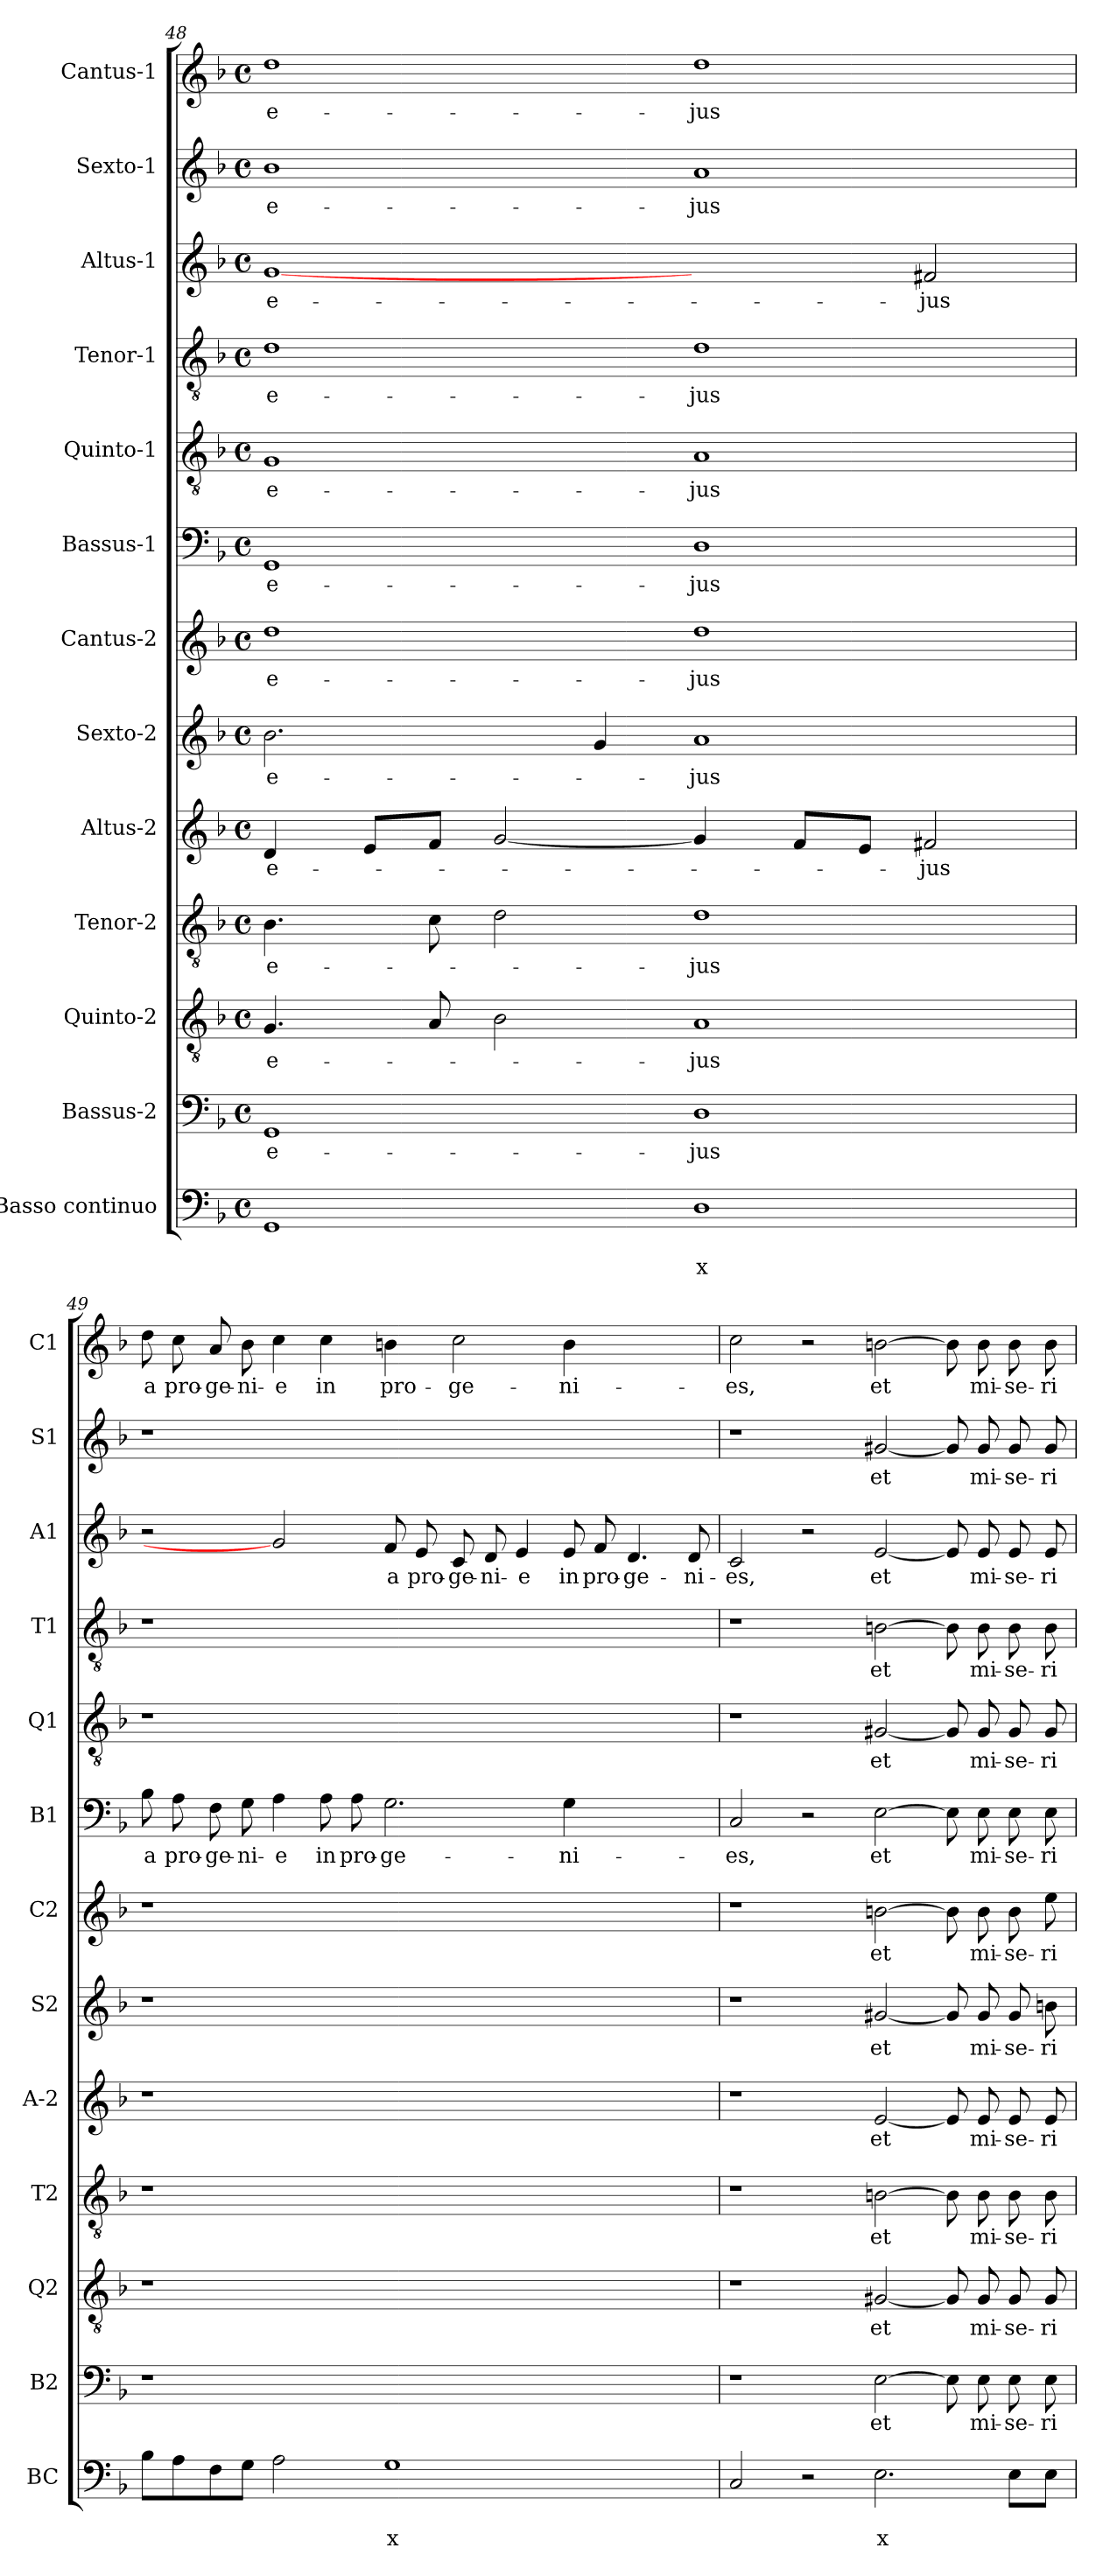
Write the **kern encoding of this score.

**kern	**text	**text	**kern	**text	**kern	**text	**kern	**text	**kern	**text	**kern	**text	**kern	**text	**kern	**text	**kern	**text	**kern	**text	**kern	**text	**kern	**text	**kern	**text
*part13	*part13	*part13	*part12	*part12	*part11	*part11	*part10	*part10	*part9	*part9	*part8	*part8	*part7	*part7	*part6	*part6	*part5	*part5	*part4	*part4	*part3	*part3	*part2	*part2	*part1	*part1
*staff13	*staff13	*staff13	*staff12	*staff12	*staff11	*staff11	*staff10	*staff10	*staff9	*staff9	*staff8	*staff8	*staff7	*staff7	*staff6	*staff6	*staff5	*staff5	*staff4	*staff4	*staff3	*staff3	*staff2	*staff2	*staff1	*staff1
*I"Basso continuo	*	*	*I"Bassus-2	*	*I"Quinto-2	*	*I"Tenor-2	*	*I"Altus-2	*	*I"Sexto-2	*	*I"Cantus-2	*	*I"Bassus-1	*	*I"Quinto-1	*	*I"Tenor-1	*	*I"Altus-1	*	*I"Sexto-1	*	*I"Cantus-1	*
*I'BC	*	*	*I'B2	*	*I'Q2	*	*I'T2	*	*I'A-2	*	*I'S2	*	*I'C2	*	*I'B1	*	*I'Q1	*	*I'T1	*	*I'A1	*	*I'S1	*	*I'C1	*
*clefF4	*	*	*clefF4	*	*clefGv2	*	*clefGv2	*	*clefG2	*	*clefG2	*	*clefG2	*	*clefF4	*	*clefGv2	*	*clefGv2	*	*clefG2	*	*clefG2	*	*clefG2	*
*k[b-]	*	*	*k[b-]	*	*k[b-]	*	*k[b-]	*	*k[b-]	*	*k[b-]	*	*k[b-]	*	*k[b-]	*	*k[b-]	*	*k[b-]	*	*k[b-]	*	*k[b-]	*	*k[b-]	*
*F:	*	*	*F:	*	*F:	*	*F:	*	*F:	*	*F:	*	*F:	*	*F:	*	*F:	*	*F:	*	*F:	*	*F:	*	*F:	*
*M4/4	*	*	*M4/4	*	*M4/4	*	*M4/4	*	*M4/4	*	*M4/4	*	*M4/4	*	*M4/4	*	*M4/4	*	*M4/4	*	*M4/4	*	*M4/4	*	*M4/4	*
*met(c)	*	*	*met(c)	*	*met(c)	*	*met(c)	*	*met(c)	*	*met(c)	*	*met(c)	*	*met(c)	*	*met(c)	*	*met(c)	*	*met(c)	*	*met(c)	*	*met(c)	*
=48	=48	=48	=48	=48	=48	=48	=48	=48	=48	=48	=48	=48	=48	=48	=48	=48	=48	=48	=48	=48	=48	=48	=48	=48	=48	=48
!	!	!	!	!LO:LY:b	!	!LO:LY:b	!	!LO:LY:b	!	!LO:LY:b	!	!LO:LY:b	!	!LO:LY:b	!	!LO:LY:b	!	!LO:LY:b	!	!LO:LY:b	!	!LO:LY:b	!	!LO:LY:b	!	!LO:LY:b
1GG	.	.	1GG	e-	4.G/	e-	4.B-\	e-	4d/	e-	2.b-\	e-	1dd	e-	1GG	e-	1G	e-	1d	e-	[1g	e-	1b-	e-	1dd	e-
.	.	.	.	.	.	.	.	.	8e/L	.	.	.	.	.	.	.	.	.	.	.	.	.	.	.	.	.
.	.	.	.	.	8A/	.	8c\	.	8f/J	.	.	.	.	.	.	.	.	.	.	.	.	.	.	.	.	.
.	.	.	.	.	2B-\	.	2d\	.	[2g/	.	.	.	.	.	.	.	.	.	.	.	.	.	.	.	.	.
.	.	.	.	.	.	.	.	.	.	.	4g/	.	.	.	.	.	.	.	.	.	.	.	.	.	.	.
!	!	!LO:LY:b	!	!LO:LY:b	!	!LO:LY:b	!	!LO:LY:b	!	!	!	!LO:LY:b	!	!LO:LY:b	!	!LO:LY:b	!	!LO:LY:b	!	!LO:LY:b	!	!	!	!LO:LY:b	!	!LO:LY:b
1D	.	x	1D	-jus	1A	-jus	1d	-jus	4g/]	.	1a	-jus	1dd	-jus	1D	-jus	1A	-jus	1d	-jus	2ryy	.	1a	-jus	1dd	-jus
.	.	.	.	.	.	.	.	.	8f/L	.	.	.	.	.	.	.	.	.	.	.	.	.	.	.	.	.
.	.	.	.	.	.	.	.	.	8e/J	.	.	.	.	.	.	.	.	.	.	.	.	.	.	.	.	.
!	!	!	!	!	!	!	!	!	!	!LO:LY:b	!	!	!	!	!	!	!	!	!	!	!	!LO:LY:b	!	!	!	!
.	.	.	.	.	.	.	.	.	2f#X/	-jus	.	.	.	.	.	.	.	.	.	.	2f#X/	-jus	.	.	.	.
=49	=49	=49	=49	=49	=49	=49	=49	=49	=49	=49	=49	=49	=49	=49	=49	=49	=49	=49	=49	=49	=49	=49	=49	=49	=49	=49
!	!	!	!	!	!	!	!	!	!	!	!	!	!	!	!	!LO:LY:b	!	!	!	!	!	!	!	!	!	!LO:LY:b
8B-\L	.	.	1r	.	1r	.	1r	.	1r	.	1r	.	1r	.	8B-\	a	1r	.	1r	.	2r	.	1r	.	8dd\	a
!	!	!	!	!	!	!	!	!	!	!	!	!	!	!	!	!LO:LY:b	!	!	!	!	!	!	!	!	!	!LO:LY:b
8A\	.	.	.	.	.	.	.	.	.	.	.	.	.	.	8A\	pro-	.	.	.	.	.	.	.	.	8cc\	pro-
!	!	!	!	!	!	!	!	!	!	!	!	!	!	!	!	!LO:LY:b	!	!	!	!	!	!	!	!	!	!LO:LY:b
8F\	.	.	.	.	.	.	.	.	.	.	.	.	.	.	8F\	-ge-	.	.	.	.	.	.	.	.	8a/	-ge-
!	!	!	!	!	!	!	!	!	!	!	!	!	!	!	!	!LO:LY:b	!	!	!	!	!	!	!	!	!	!LO:LY:b
8G\J	.	.	.	.	.	.	.	.	.	.	.	.	.	.	8G\	-ni-	.	.	.	.	.	.	.	.	8b-\	-ni-
!	!	!	!	!	!	!	!	!	!	!	!	!	!	!	!	!LO:LY:b	!	!	!	!	!	!	!	!	!	!LO:LY:b
2A\	.	.	.	.	.	.	.	.	.	.	.	.	.	.	4A\	-e	.	.	.	.	2g]	.	.	.	4cc\	-e
!	!	!	!	!	!	!	!	!	!	!	!	!	!	!	!	!LO:LY:b	!	!	!	!	!	!	!	!	!	!LO:LY:b
.	.	.	.	.	.	.	.	.	.	.	.	.	.	.	8A\	in	.	.	.	.	.	.	.	.	4cc\	in
!	!	!	!	!	!	!	!	!	!	!	!	!	!	!	!	!LO:LY:b	!	!	!	!	!	!	!	!	!	!
.	.	.	.	.	.	.	.	.	.	.	.	.	.	.	8A\	pro-	.	.	.	.	.	.	.	.	.	.
!	!	!LO:LY:b	!	!	!	!	!	!	!	!	!	!	!	!	!	!LO:LY:b	!	!	!	!	!	!LO:LY:b	!	!	!	!LO:LY:b
1G	.	x	1.ryy	.	1.ryy	.	1.ryy	.	1.ryy	.	1.ryy	.	1.ryy	.	2.G\	-ge-	1.ryy	.	1.ryy	.	8f/	a	1.ryy	.	4bn\	pro-
!	!	!	!	!	!	!	!	!	!	!	!	!	!	!	!	!	!	!	!	!	!	!LO:LY:b	!	!	!	!
.	.	.	.	.	.	.	.	.	.	.	.	.	.	.	.	.	.	.	.	.	8e/	pro-	.	.	.	.
!	!	!	!	!	!	!	!	!	!	!	!	!	!	!	!	!	!	!	!	!	!	!LO:LY:b	!	!	!	!LO:LY:b
.	.	.	.	.	.	.	.	.	.	.	.	.	.	.	.	.	.	.	.	.	8c/	-ge-	.	.	2cc\	-ge-
!	!	!	!	!	!	!	!	!	!	!	!	!	!	!	!	!	!	!	!	!	!	!LO:LY:b	!	!	!	!
.	.	.	.	.	.	.	.	.	.	.	.	.	.	.	.	.	.	.	.	.	8d/	-ni-	.	.	.	.
!	!	!	!	!	!	!	!	!	!	!	!	!	!	!	!	!	!	!	!	!	!	!LO:LY:b	!	!	!	!
.	.	.	.	.	.	.	.	.	.	.	.	.	.	.	.	.	.	.	.	.	4e/	-e	.	.	.	.
!	!	!	!	!	!	!	!	!	!	!	!	!	!	!	!	!LO:LY:b	!	!	!	!	!	!LO:LY:b	!	!	!	!LO:LY:b
.	.	.	.	.	.	.	.	.	.	.	.	.	.	.	4G\	-ni-	.	.	.	.	8e/	in	.	.	4b\	-ni-
!	!	!	!	!	!	!	!	!	!	!	!	!	!	!	!	!	!	!	!	!	!	!LO:LY:b	!	!	!	!
.	.	.	.	.	.	.	.	.	.	.	.	.	.	.	.	.	.	.	.	.	8f/	pro-	.	.	.	.
!	!	!	!	!	!	!	!	!	!	!	!	!	!	!	!	!	!	!	!	!	!	!LO:LY:b	!	!	!	!
2ryy	.	.	.	.	.	.	.	.	.	.	.	.	.	.	2ryy	.	.	.	.	.	4.d/	-ge-	.	.	2ryy	.
!	!	!	!	!	!	!	!	!	!	!	!	!	!	!	!	!	!	!	!	!	!	!LO:LY:b	!	!	!	!
.	.	.	.	.	.	.	.	.	.	.	.	.	.	.	.	.	.	.	.	.	8d/	-ni-	.	.	.	.
!!LO:PB:g=z
=50	=50	=50	=50	=50	=50	=50	=50	=50	=50	=50	=50	=50	=50	=50	=50	=50	=50	=50	=50	=50	=50	=50	=50	=50	=50	=50
!	!	!	!	!	!	!	!	!	!	!	!	!	!	!	!	!LO:LY:b	!	!	!	!	!	!LO:LY:b	!	!	!	!LO:LY:b
2C/	.	.	1r	.	1r	.	1r	.	1r	.	1r	.	1r	.	2C/	-es,	1r	.	1r	.	2c/	-es,	1r	.	2cc\	-es,
2r	.	.	.	.	.	.	.	.	.	.	.	.	.	.	2r	.	.	.	.	.	2r	.	.	.	2r	.
!	!	!LO:LY:b	!	!LO:LY:b	!	!LO:LY:b	!	!LO:LY:b	!	!LO:LY:b	!	!LO:LY:b	!	!LO:LY:b	!	!LO:LY:b	!	!LO:LY:b	!	!LO:LY:b	!	!LO:LY:b	!	!LO:LY:b	!	!LO:LY:b
2.E\	.	x	[2E\	et	[2G#X/	et	[2Bn\	et	[2e/	et	[2g#X/	et	[2bn\	et	[2E\	et	[2G#X/	et	[2Bn\	et	[2e/	et	[2g#X/	et	[2bn\	et
.	.	.	8E\]	.	8G#/]	.	8B\]	.	8e/]	.	8g#/]	.	8b\]	.	8E\]	.	8G#/]	.	8B\]	.	8e/]	.	8g#/]	.	8b\]	.
!	!	!	!	!LO:LY:b	!	!LO:LY:b	!	!LO:LY:b	!	!LO:LY:b	!	!LO:LY:b	!	!LO:LY:b	!	!LO:LY:b	!	!LO:LY:b	!	!LO:LY:b	!	!LO:LY:b	!	!LO:LY:b	!	!LO:LY:b
.	.	.	8E\	mi-	8G#/	mi-	8B\	mi-	8e/	mi-	8g#/	mi-	8b\	mi-	8E\	mi-	8G#/	mi-	8B\	mi-	8e/	mi-	8g#/	mi-	8b\	mi-
!	!	!	!	!LO:LY:b	!	!LO:LY:b	!	!LO:LY:b	!	!LO:LY:b	!	!LO:LY:b	!	!LO:LY:b	!	!LO:LY:b	!	!LO:LY:b	!	!LO:LY:b	!	!LO:LY:b	!	!LO:LY:b	!	!LO:LY:b
8E\L	.	.	8E\	-se-	8G#/	-se-	8B\	-se-	8e/	-se-	8g#/	-se-	8b\	-se-	8E\	-se-	8G#/	-se-	8B\	-se-	8e/	-se-	8g#/	-se-	8b\	-se-
!	!	!	!	!LO:LY:b	!	!LO:LY:b	!	!LO:LY:b	!	!LO:LY:b	!	!LO:LY:b	!	!LO:LY:b	!	!LO:LY:b	!	!LO:LY:b	!	!LO:LY:b	!	!LO:LY:b	!	!LO:LY:b	!	!LO:LY:b
8E\J	.	.	8E\	-ri-	8G#/	-ri-	8B\	-ri-	8e/	-ri-	8bn\	-ri-	8ee\	-ri-	8E\	-ri-	8G#/	-ri-	8B\	-ri-	8e/	-ri-	8g#/	-ri-	8b\	-ri-
=	=	=	=	=	=	=	=	=	=	=	=	=	=	=	=	=	=	=	=	=	=	=	=	=	=	=
*-	*-	*-	*-	*-	*-	*-	*-	*-	*-	*-	*-	*-	*-	*-	*-	*-	*-	*-	*-	*-	*-	*-	*-	*-	*-	*-
